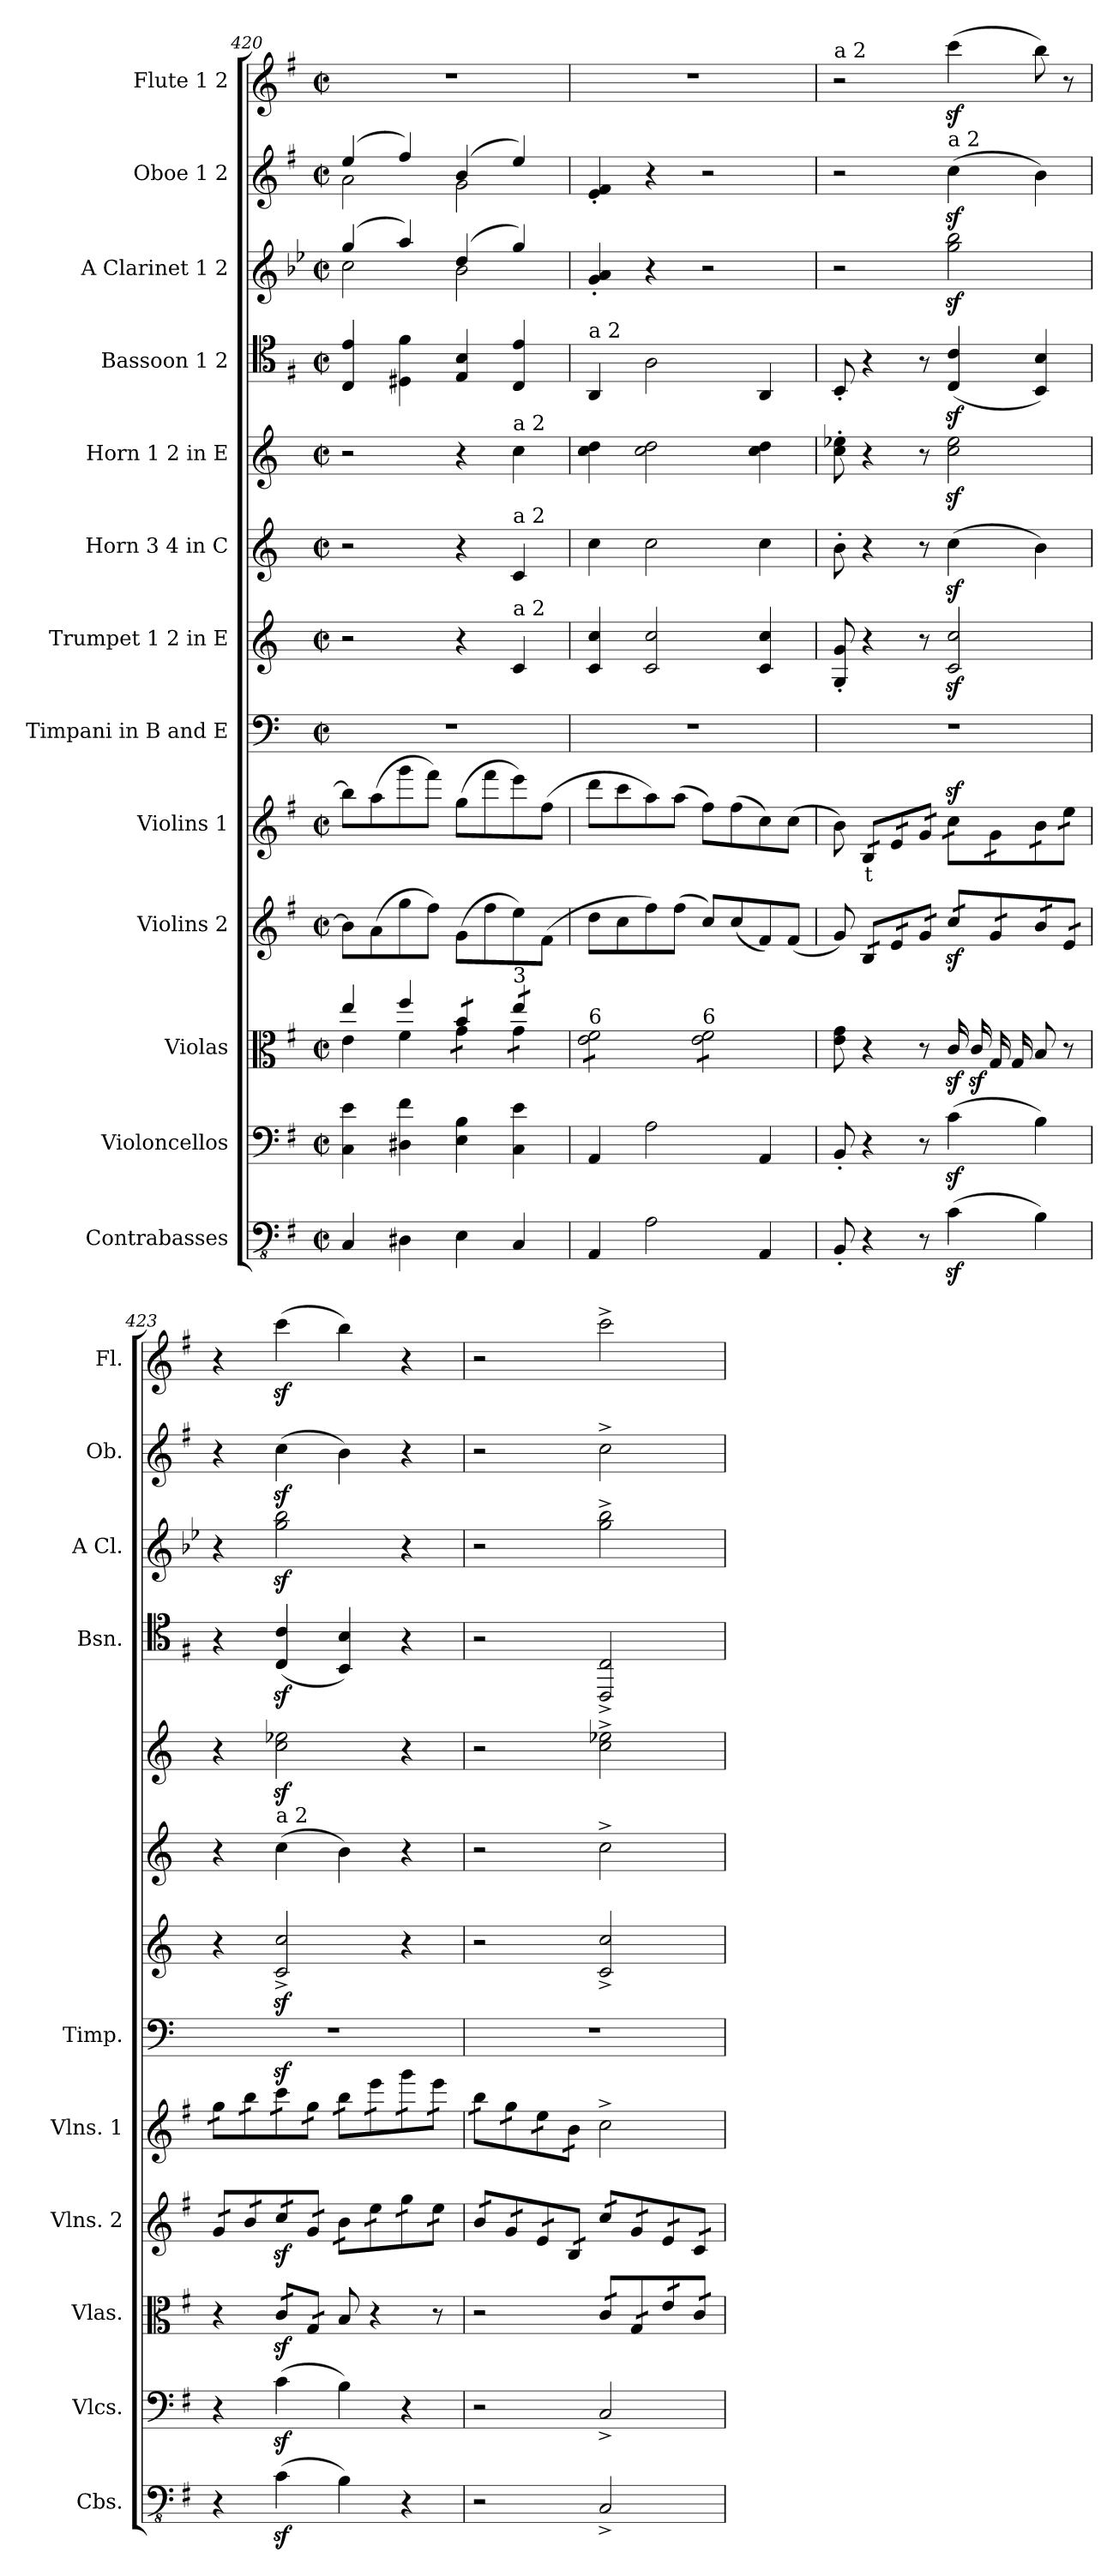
**kern	**kern	**kern	**kern	**kern	**text	**kern	**kern	**kern	**kern	**kern	**kern	**kern	**kern
*part13	*part12	*part11	*part10	*part9	*part9	*part8	*part7	*part6	*part5	*part4	*part3	*part2	*part1
*staff13	*staff12	*staff11	*staff10	*staff9	*staff9	*staff8	*staff7	*staff6	*staff5	*staff4	*staff3	*staff2	*staff1
*I"Contrabasses	*I"Violoncellos	*I"Violas	*I"Violins 2	*I"Violins 1	*	*I"Timpani in B and E	*I"Trumpet 1 2 in E	*I"Horn 3 4  in C	*I"Horn 1 2 in E	*I"Bassoon 1 2	*I"A Clarinet 1 2	*I"Oboe 1 2	*I"Flute 1 2
*I'Cbs.	*I'Vlcs.	*I'Vlas.	*I'Vlns. 2	*I'Vlns. 1	*	*I'Timp.	*	*	*	*I'Bsn.	*I'A Cl.	*I'Ob.	*I'Fl.
*clefFv4	*clefF4	*clefC3	*clefG2	*clefG2	*	*clefF4	*clefG2	*clefG2	*clefG2	*clefC4	*clefG2	*clefG2	*clefG2
*	*	*	*	*	*	*	*ITrd-2c-4	*ITrd7c12	*ITrd5c8	*	*ITrd2c3	*	*
*k[f#]	*k[f#]	*k[f#]	*k[f#]	*k[f#]	*	*k[]	*k[f#c#g#d#]	*k[]	*k[f#c#g#d#]	*k[f#]	*k[f#]	*k[f#]	*k[f#]
*M2/2	*M2/2	*M2/2	*M2/2	*M2/2	*	*M2/2	*M2/2	*M2/2	*M2/2	*M2/2	*M2/2	*M2/2	*M2/2
*met(c|)	*met(c|)	*met(c|)	*met(c|)	*met(c|)	*	*met(c|)	*met(c|)	*met(c|)	*met(c|)	*met(c|)	*met(c|)	*met(c|)	*met(c|)
=420	=420	=420	=420	=420	=420	=420	=420	=420	=420	=420	=420	=420	=420
*	*	*^	*	*	*	*	*	*	*	*	*^	*^	*
4CC/	4C\ 4e\	4ee/	4e\	8b\L]	8bb\L]	.	1r	2r	2r	2r	4C/ 4e/	(>4ee/	2a\	(>4ee/	2a\	1r
.	.	.	.	(>8a\	(>8aa\	.	.	.	.	.	.	.	.	.	.	.
4DD#X\	4D#X\ 4f#\	4ff#/	4f#\	8gg\	8ggg\	.	.	.	.	.	4D#X\ 4f#\	4ff#/)	.	4ff#/)	.	.
.	.	.	.	8ff#\J)	8fff#\J)	.	.	.	.	.	.	.	.	.	.	.
!	!	!LO:TX:a:t=3	!	!	!	!	!	!	!	!	!	!	!	!	!	!
*	*	*tremolo	*	*	*	*	*	*	*	*	*	*	*	*	*	*
4EE\	4E\ 4B\	8b/L	8g\L	(>8g\L	(>8gg\L	.	.	4r	4r	4r	4E/ 4B/	(>4b/	2g\	(>4b/	2g\	.
.	.	8b/J	8g\J	8ff#\	8fff#\	.	.	.	.	.	.	.	.	.	.	.
!	!	!	!	!	!	!	!	!	!	!LO:TX:a:t=a 2	!	!	!	!	!	!
!	!	!	!	!	!	!	!	!	!LO:TX:a:t=a 2	!	!	!	!	!	!	!
!	!	!	!	!	!	!	!	!LO:TX:a:t=a 2	!	!	!	!	!	!	!	!
!	!	!LO:TX:a:t=3	!	!	!	!	!	!	!	!	!	!	!	!	!	!
4CC/	4C\ 4e\	8ee/L	8g\L	8ee\)	8eee\)	.	.	4e/	4C/	4e\	4C/ 4e/	4ee/)	.	4ee/)	.	.
.	.	8ee/J	8g\J	(>8f#\J	(>8ff#\J	.	.	.	.	.	.	.	.	.	.	.
*	*	*	*	*	*	*	*	*	*	*	*	*v	*v	*	*	*
*	*	*v	*v	*	*	*	*	*	*	*	*	*	*v	*v	*
=421	=421	=421	=421	=421	=421	=421	=421	=421	=421	=421	=421	=421	=421
!	!	!	!	!	!	!	!	!	!	!LO:TX:a:t=a 2	!	!	!
!	!	!LO:TX:a:t=6	!	!	!	!	!	!	!	!	!	!	!
4AAA/	4AA/	8e\ 8f#\L	8dd\L	8ddd\L	.	1r	4e/ 4ee/	4c\	4e\ 4f#\	4AA/	4e/' 4f#/'	4e/' 4f#/'	1r
.	.	8e\ 8f#\	8cc\	8ccc\	.	.	.	.	.	.	.	.	.
2AA\	2A\	8e\ 8f#\	8ff#\)	8aa\)	.	.	2e/ 2ee/	2c\	2e\ 2f#\	2A\	4r	4r	.
.	.	8e\ 8f#\J	(>8ff#\J	(>8aa\J	.	.	.	.	.	.	.	.	.
!	!	!LO:TX:a:t=6	!	!	!	!	!	!	!	!	!	!	!
.	.	8e\ 8f#\L	8cc/L)	8ff#\L)	.	.	.	.	.	.	2r	2r	.
.	.	8e\ 8f#\	(<8cc/	(>8ff#\	.	.	.	.	.	.	.	.	.
4AAA/	4AA/	8e\ 8f#\	8f#/)	8cc\)	.	.	4e/ 4ee/	4c\	4e\ 4f#\	4AA/	.	.	.
.	.	8e\ 8f#\J	(<8f#/J	(>8cc\J	.	.	.	.	.	.	.	.	.
*	*	*Xtremolo	*	*	*	*	*	*	*	*	*	*	*
=422	=422	=422	=422	=422	=422	=422	=422	=422	=422	=422	=422	=422	=422
!	!	!	!	!	!	!	!	!	!	!	!	!	!LO:TX:a:t=a 2
8BBB'/	8BB'/	8e\ 8g\	8g/)	8b\)	.	1r	8B/' 8b/'	8B'\	8e\' 8gn\'	8BB'/	2r	2r	2r
!	!	!	!	!	!LO:LY:b:color=#FF0000	!	!	!	!	!	!	!	!
*	*	*	*tremolo	*	*	*	*	*	*	*	*	*	*
*	*	*	*	*tremolo	*	*	*	*	*	*	*	*	*
4r	4r	4r	16B/LL	16B/LL	t	.	4r	4r	4r	4r	.	.	.
.	.	.	16B/	16B/	.	.	.	.	.	.	.	.	.
.	.	.	16e/	16e/	.	.	.	.	.	.	.	.	.
.	.	.	16e/	16e/	.	.	.	.	.	.	.	.	.
8r	8r	8r	16g/	16g/	.	.	8r	8r	8r	8r	.	.	.
.	.	.	16g/JJ	16g/JJ	.	.	.	.	.	.	.	.	.
!	!	!	!	!	!	!	!	!	!	!	!	!LO:TX:a:t=a 2	!
*	*	*tremolo	*	*	*	*	*	*	*	*	*	*	*
(>4Cz<\	(>4cz<\	16cz</LL	16ccz</LL	16ccz<\LL	.	.	2e/z< 2ee/z<	(>4cz<\	2e\z< 2g\z<	(<4C/z< 4c/z<	2ee\z< 2gg\z<	(>4ccz<\	(>4cccz<\
.	.	16cz</	16ccz</	16ccz<\	.	.	.	.	.	.	.	.	.
.	.	16G/	16g/	16g\	.	.	.	.	.	.	.	.	.
.	.	16G/	16g/	16g\	.	.	.	.	.	.	.	.	.
*	*	*Xtremolo	*	*	*	*	*	*	*	*	*	*	*
4BB\)	4B\)	8B/J	16b/	16b\	.	.	.	4B\)	.	4BB/ 4B/)	.	4b\)	8bb\)
.	.	.	16b/	16b\	.	.	.	.	.	.	.	.	.
.	.	8r	16e/	16ee\	.	.	.	.	.	.	.	.	8r
.	.	.	16e/JJ	16ee\JJ	.	.	.	.	.	.	.	.	.
=423	=423	=423	=423	=423	=423	=423	=423	=423	=423	=423	=423	=423	=423
4r	4r	4r	16g/LL	16gg\LL	.	1r	4r	4r	4r	4r	4r	4r	4r
.	.	.	16g/	16gg\	.	.	.	.	.	.	.	.	.
.	.	.	16b/	16bb\	.	.	.	.	.	.	.	.	.
.	.	.	16b/	16bb\	.	.	.	.	.	.	.	.	.
!	!	!	!	!	!	!	!	!LO:TX:a:t=a 2	!	!	!	!	!
*	*	*tremolo	*	*	*	*	*	*	*	*	*	*	*
(>4Cz<\	(>4cz<\	16cz</LL	16ccz</	16cccz<\	.	.	2e/z<^ 2ee/z<^	(>4c\	2e\z< 2gn\z<	(<4C/z< 4c/z<	2ee\z< 2gg\z<	(>4ccz<\	(>4cccz<\
.	.	16cz</	16ccz</	16cccz<\	.	.	.	.	.	.	.	.	.
.	.	16G/	16g/	16gg\	.	.	.	.	.	.	.	.	.
.	.	16G/JJ	16g/JJ	16gg\JJ	.	.	.	.	.	.	.	.	.
*	*	*Xtremolo	*	*	*	*	*	*	*	*	*	*	*
4BB\)	4B\)	8B/	16b\LL	16bb\LL	.	.	.	4B\)	.	4BB/ 4B/)	.	4b\)	4bb\)
.	.	.	16b\	16bb\	.	.	.	.	.	.	.	.	.
.	.	4r	16ee\	16eee\	.	.	.	.	.	.	.	.	.
.	.	.	16ee\	16eee\	.	.	.	.	.	.	.	.	.
4r	4r	.	16gg\	16ggg\	.	.	4r	4r	4r	4r	4r	4r	4r
.	.	.	16gg\	16ggg\	.	.	.	.	.	.	.	.	.
.	.	8r	16ee\	16eee\	.	.	.	.	.	.	.	.	.
.	.	.	16ee\JJ	16eee\JJ	.	.	.	.	.	.	.	.	.
=424	=424	=424	=424	=424	=424	=424	=424	=424	=424	=424	=424	=424	=424
2r	2r	2r	16b/LL	16bb\LL	.	1r	2r	2r	2r	2r	2r	2r	2r
.	.	.	16b/	16bb\	.	.	.	.	.	.	.	.	.
.	.	.	16g/	16gg\	.	.	.	.	.	.	.	.	.
.	.	.	16g/	16gg\	.	.	.	.	.	.	.	.	.
.	.	.	16e/	16ee\	.	.	.	.	.	.	.	.	.
.	.	.	16e/	16ee\	.	.	.	.	.	.	.	.	.
.	.	.	16B/	16b\	.	.	.	.	.	.	.	.	.
.	.	.	16B/JJ	16b\JJ	.	.	.	.	.	.	.	.	.
*	*	*	*	*Xtremolo	*	*	*	*	*	*	*	*	*
*	*	*tremolo	*	*	*	*	*	*	*	*	*	*	*
2CC^/	2C^/	16c/LL	16cc/LL	2cc^\	.	.	2e/^ 2ee/^	2c^\	2e\^ 2gn\^	2CC/^ 2C/^	2ee\^ 2gg\^	2cc^\	2ccc^\
.	.	16c/	16cc/	.	.	.	.	.	.	.	.	.	.
.	.	16G/	16g/	.	.	.	.	.	.	.	.	.	.
.	.	16G/	16g/	.	.	.	.	.	.	.	.	.	.
.	.	16e/	16e/	.	.	.	.	.	.	.	.	.	.
.	.	16e/	16e/	.	.	.	.	.	.	.	.	.	.
.	.	16c/	16c/	.	.	.	.	.	.	.	.	.	.
.	.	16c/JJ	16c/JJ	.	.	.	.	.	.	.	.	.	.
*	*	*	*Xtremolo	*	*	*	*	*	*	*	*	*	*
*	*	*Xtremolo	*	*	*	*	*	*	*	*	*	*	*
=	=	=	=	=	=	=	=	=	=	=	=	=	=
*-	*-	*-	*-	*-	*-	*-	*-	*-	*-	*-	*-	*-	*-
